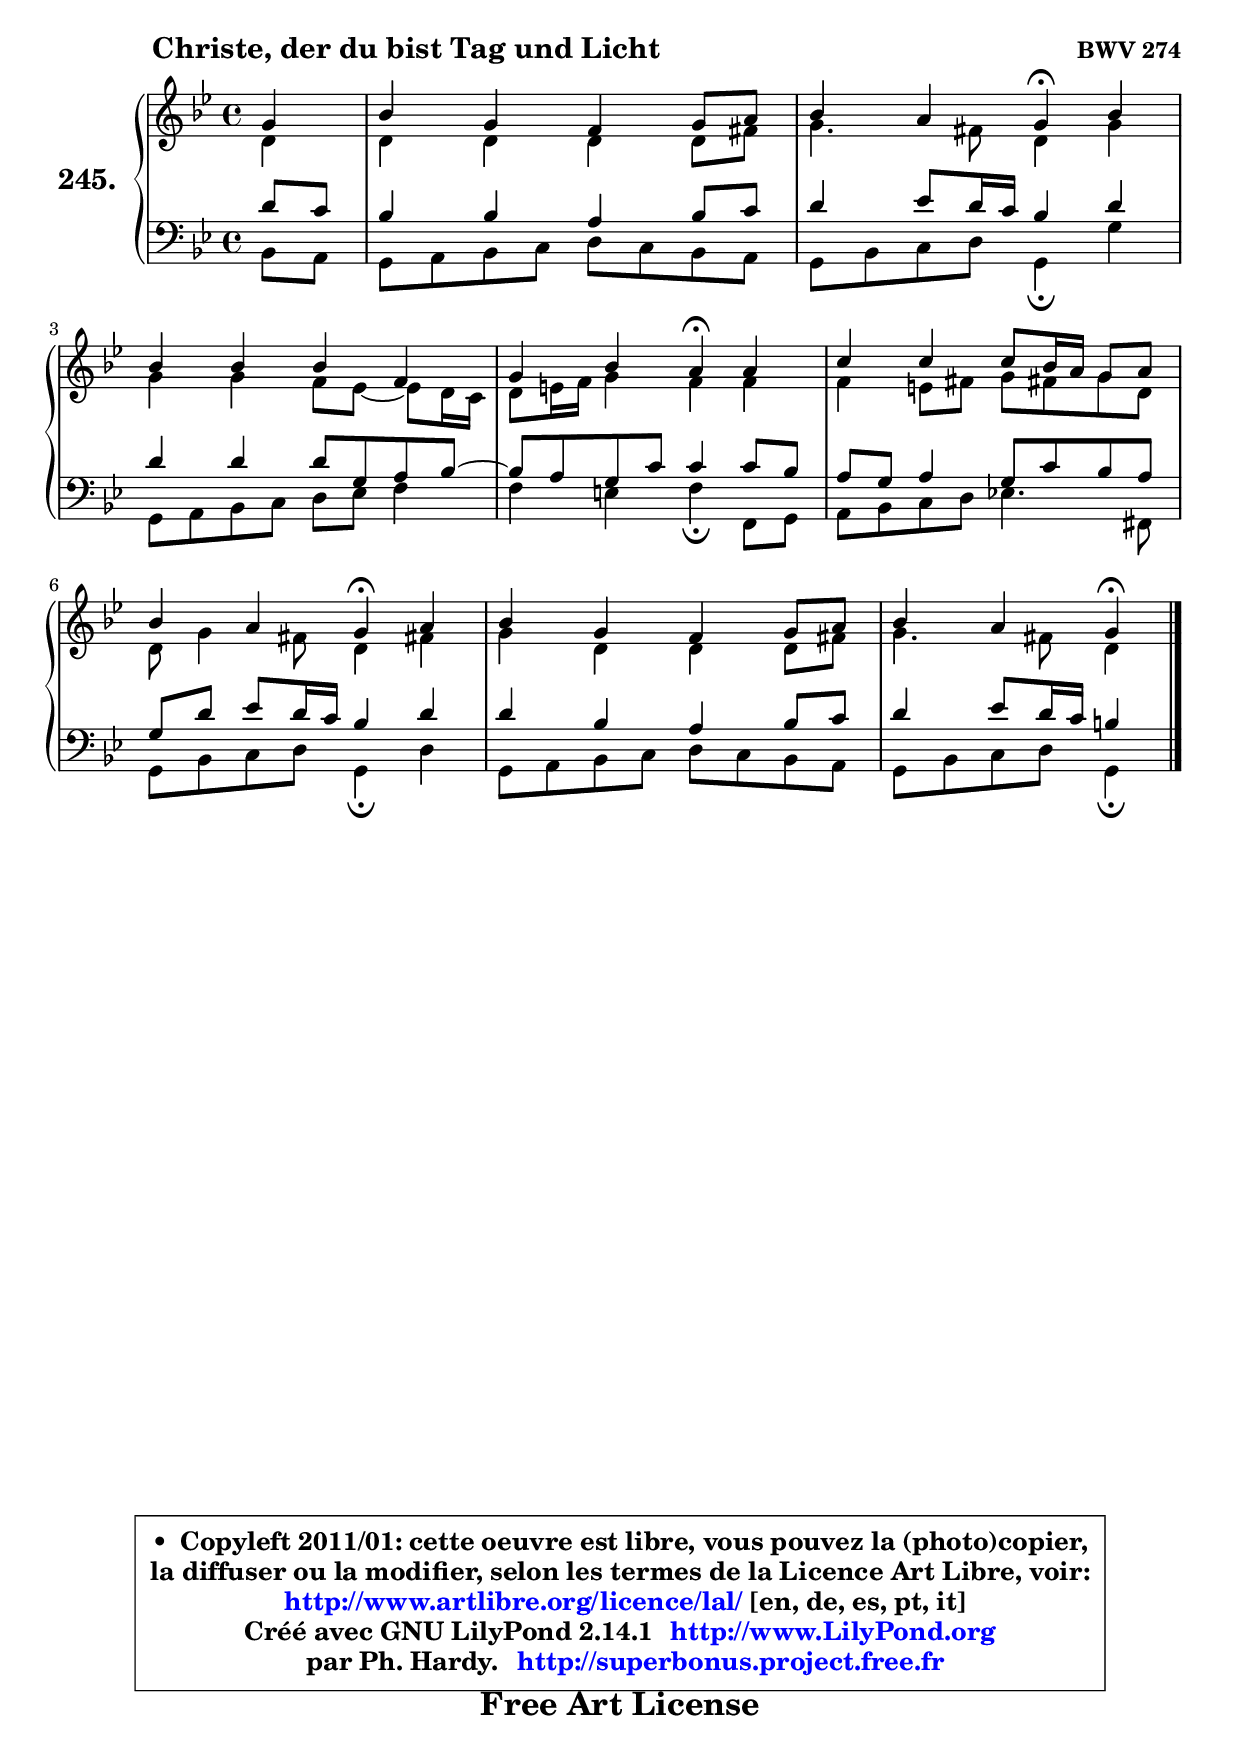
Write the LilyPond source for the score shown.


\version "2.14.1"

    \paper {
%	system-system-spacing #'padding = #0.1
%	score-system-spacing #'padding = #0.1
%	ragged-bottom = ##f
%	ragged-last-bottom = ##f
	}

    \header {
      opus = \markup { \bold "BWV 274" }
      piece = \markup { \hspace #9 \fontsize #2 \bold "Christe, der du bist Tag und Licht" }
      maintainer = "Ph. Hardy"
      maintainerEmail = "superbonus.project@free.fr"
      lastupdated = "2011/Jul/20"
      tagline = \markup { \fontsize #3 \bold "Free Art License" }
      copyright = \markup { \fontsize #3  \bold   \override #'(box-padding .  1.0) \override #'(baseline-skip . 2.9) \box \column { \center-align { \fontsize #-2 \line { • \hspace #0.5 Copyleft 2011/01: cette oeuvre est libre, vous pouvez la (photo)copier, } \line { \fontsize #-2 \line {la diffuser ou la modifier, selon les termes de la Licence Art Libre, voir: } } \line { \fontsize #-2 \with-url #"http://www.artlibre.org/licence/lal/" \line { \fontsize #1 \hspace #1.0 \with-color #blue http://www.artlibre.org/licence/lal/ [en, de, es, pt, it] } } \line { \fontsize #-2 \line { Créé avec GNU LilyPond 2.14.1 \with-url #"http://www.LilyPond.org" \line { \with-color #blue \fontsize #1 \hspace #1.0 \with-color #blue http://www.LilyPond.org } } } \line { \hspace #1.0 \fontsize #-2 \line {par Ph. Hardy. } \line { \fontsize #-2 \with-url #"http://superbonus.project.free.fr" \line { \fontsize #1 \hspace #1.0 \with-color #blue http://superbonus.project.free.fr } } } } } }

	  }

  guidemidi = {
        r4 |
        R1 |
        r2 \tempo 4 = 30 r4 \tempo 4 = 78 r4 |
        R1 |
        r2 \tempo 4 = 30 r4 \tempo 4 = 78 r4 |
        R1 |
        r2 \tempo 4 = 30 r4 \tempo 4 = 78 r4 |
        R1 |
        r2 \tempo 4 = 30 r4 
	}

  upper = {
	\time 4/4
	\key g \minor
	\clef treble
	\partial 4
	\voiceOne
	<< { 
	% SOPRANO
	\set Voice.midiInstrument = "acoustic grand"
	\relative c'' {
        g4 |
        bes4 g f g8 a |
        bes4 a g\fermata bes |
        bes4 bes bes f |
        g4 bes a\fermata a |
        c4 c c8 bes16 a g8 a |
        bes4 a g\fermata a |
        bes4 g f g8 a |
        bes4 a g4\fermata
        \bar "|."
	} % fin de relative
	}

	\context Voice="1" { \voiceTwo 
	% ALTO
	\set Voice.midiInstrument = "acoustic grand"
	\relative c' {
        d4 |
        d4 d d d8 fis |
        g4. fis8 d4 g |
        g4 g f8 es ~ es d16 c |
        d8 e16 f g4 f f |
        f4 e8 fis g fis! g d |
        d8 g4 fis8 d4 fis! |
        g4 d d d8 fis |
        g4. fis8 d4
        \bar "|."
	} % fin de relative
	\oneVoice
	} >>
	}

    lower = {
	\time 4/4
	\key g \minor
	\clef bass
	\partial 4
	\voiceOne
	<< { 
	% TENOR
	\set Voice.midiInstrument = "acoustic grand"
	\relative c' {
        d8 c |
        bes4 bes a bes8 c |
        d4 es8 d16 c bes4 d |
        d4 d d8 g, a bes ~ |
	bes8 a8 g c c4 c8 bes |
        a8 g a4 g8 c bes a |
        g8 d' es d16 c bes4 d |
        d4 bes a bes8 c |
        d4 es8 d16 c b4
        \bar "|."
	} % fin de relative
	}
	\context Voice="1" { \voiceTwo 
	% BASS
	\set Voice.midiInstrument = "acoustic grand"
	\relative c {
        bes8 a |
        g8 a bes c d c bes a |
        g8 bes c d g,4\fermata g' |
        g,8 a bes c d es f4 |
        f4 e f\fermata f,8 g |
        a8 bes c d es!4. fis,8 |
        g8 bes c d g,4\fermata d' |
        g,8 a bes c d c bes a |
        g8 bes c d g,4\fermata
        \bar "|."
	} % fin de relative
	\oneVoice
	} >>
	}


    \score { 

	\new PianoStaff <<
	\set PianoStaff.instrumentName = \markup { \bold \huge "245." }
	\new Staff = "upper" \upper
	\new Staff = "lower" \lower
	>>

    \layout {
%	ragged-last = ##f
	   }

         } % fin de score

  \score {
    \unfoldRepeats { << \guidemidi \upper \lower >> }
    \midi {
    \context {
     \Staff
      \remove "Staff_performer"
               }

     \context {
      \Voice
       \consists "Staff_performer"
                }

     \context { 
      \Score
      tempoWholesPerMinute = #(ly:make-moment 78 4)
		}
	    }
	}

